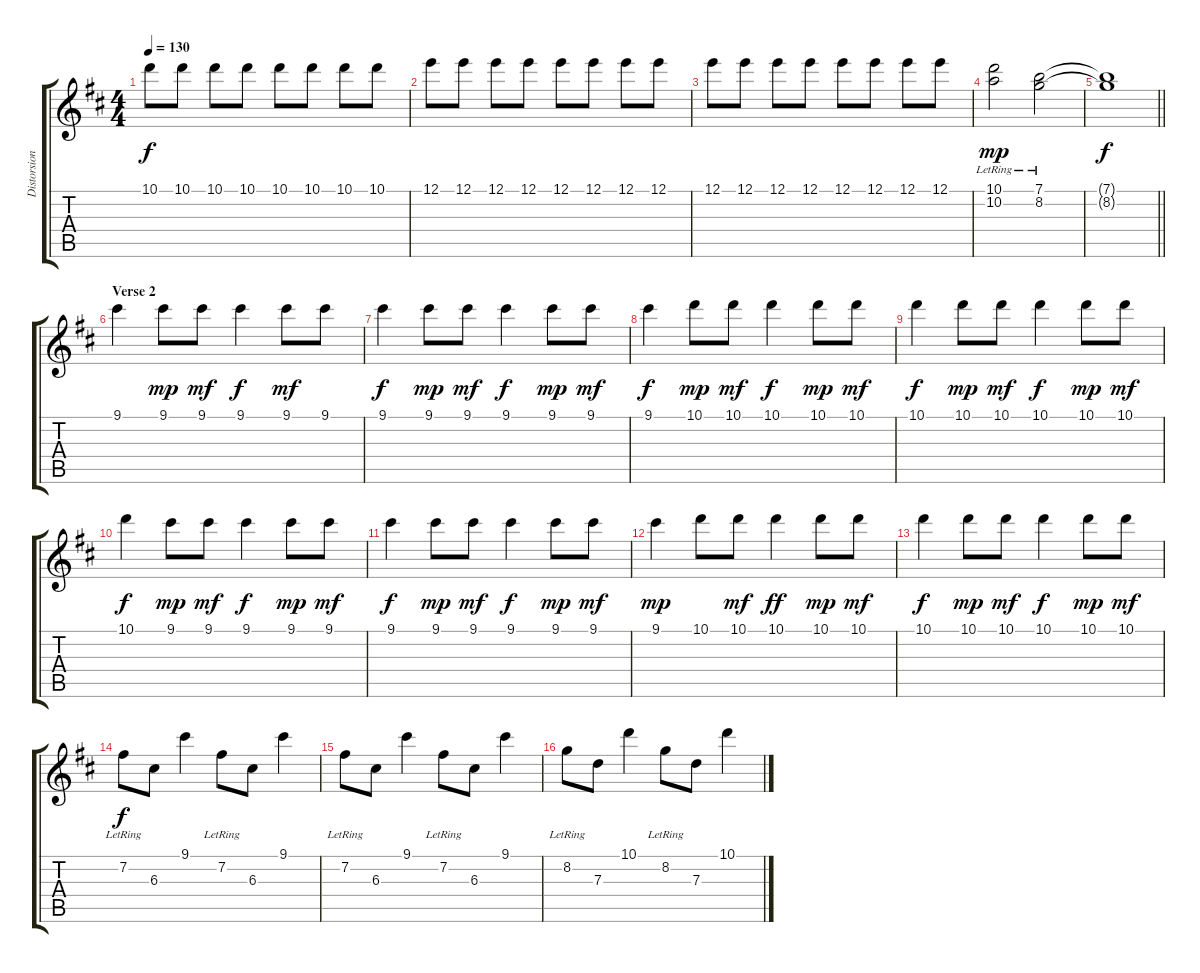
\track ("Distorsion Piano RH" "Distorsion") {instrument distortionguitar}
\staff {score tabs}
\tuning (E4 B3 G3 D3 A2 E2) {hide}
\ts (4 4)
\tempo 130
\clef g2
\ks d
10.1.8{dy f} 10.1.8 10.1.8 10.1.8 10.1.8 10.1.8 10.1.8 10.1.8 |
12.1.8 12.1.8 12.1.8 12.1.8 12.1.8 12.1.8 12.1.8 12.1.8 |
12.1.8 12.1.8 12.1.8 12.1.8 12.1.8 12.1.8 12.1.8 12.1.8 |
(10.1{lr} 10.2).2{dy mp} (7.1{lr} 8.2{lr}).2 |
\barLineRight lightlight
(7.1{t} 8.2{t}).1{dy f} |
\section ("" "Verse 2")
9.1.4{balance 1} 9.1.8{dy mp} 9.1.8{dy mf} 9.1.4{dy f} 9.1.8{dy mf} 9.1.8 |
9.1.4{dy f} 9.1.8{dy mp} 9.1.8{dy mf} 9.1.4{dy f} 9.1.8{dy mp} 9.1.8{dy mf} |
9.1.4{dy f} 10.1.8{dy mp} 10.1.8{dy mf} 10.1.4{dy f} 10.1.8{dy mp} 10.1.8{dy mf} |
10.1.4{dy f} 10.1.8{dy mp} 10.1.8{dy mf} 10.1.4{dy f} 10.1.8{dy mp} 10.1.8{dy mf} |
10.1.4{dy f} 9.1.8{dy mp} 9.1.8{dy mf} 9.1.4{dy f} 9.1.8{dy mp} 9.1.8{dy mf} |
9.1.4{dy f} 9.1.8{dy mp} 9.1.8{dy mf} 9.1.4{dy f} 9.1.8{dy mp} 9.1.8{dy mf} |
9.1.4{dy mp} 10.1.8 10.1.8{dy mf} 10.1.4{dy ff} 10.1.8{dy mp} 10.1.8{dy mf} |
10.1.4{dy f} 10.1.8{dy mp} 10.1.8{dy mf} 10.1.4{dy f} 10.1.8{dy mp} 10.1.8{dy mf} |
7.2{lr}.8{dy f} 6.3.8 9.1.4 7.2{lr}.8 6.3.8 9.1.4 |
7.2{lr}.8 6.3.8 9.1.4 7.2{lr}.8 6.3.8 9.1.4 |
8.2{lr}.8 7.3.8 10.1.4 8.2{lr}.8 7.3.8 10.1.4
